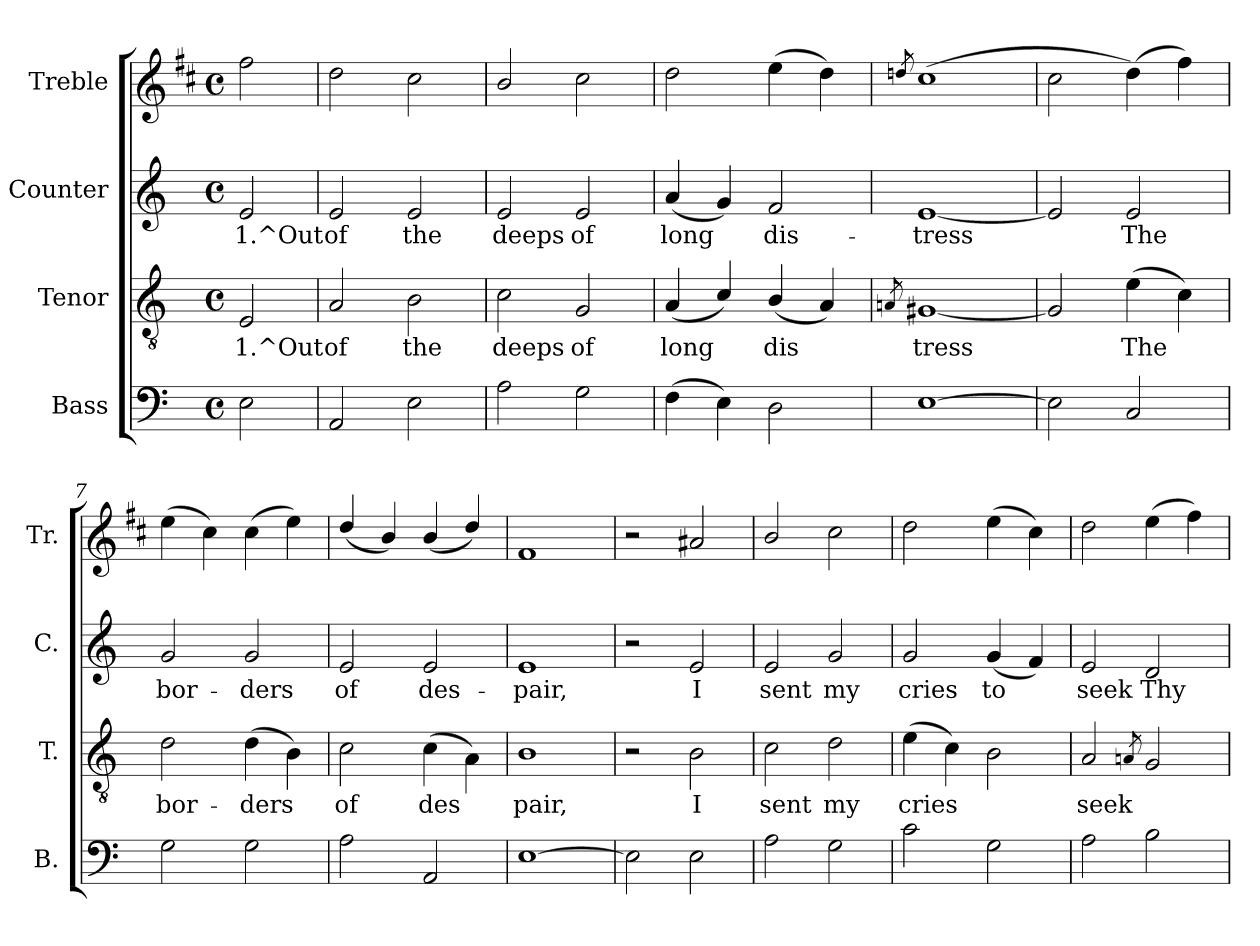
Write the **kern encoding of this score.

**kern	**text	**kern	**text	**kern	**text	**kern
*part4	*part4	*part3	*part3	*part2	*part2	*part1
*staff4	*staff4	*staff3	*staff3	*staff2	*staff2	*staff1
*I"Bass	*	*I"Tenor	*	*I"Counter	*	*I"Treble
*I'B.	*	*I'T.	*	*I'C.	*	*I'Tr.
!!LO:PB:g=z
*stria5	*	*stria5	*	*stria5	*	*stria5
*clefF4	*	*clefGv2	*	*clefG2	*	*clefG2
*	*	*	*	*	*	*ITrd1c2
*k[]	*	*k[]	*	*k[]	*	*k[]
*C:	*	*C:	*	*C:	*	*C:
*M4/4	*	*M4/4	*	*M4/4	*	*M4/4
*met(c)	*	*met(c)	*	*met(c)	*	*met(c)
=1	=1	=1	=1	=1	=1	=1
!	!LO:LY:b:rj	!	!LO:LY:a:rj	!	!LO:LY:b:rj	!
2E\	.	2E/	1.^Out	2e/	1.^Out	2ee\
=2	=2	=2	=2	=2	=2	=2
!	!LO:LY:b:rj	!	!LO:LY:a:rj	!	!LO:LY:b:rj	!
2AA/	.	2A/	of	2e/	of	2cc\
!	!LO:LY:b:rj	!	!LO:LY:a:rj	!	!LO:LY:b:rj	!
2E\	.	2B\	the	2e/	the	2b\
=3	=3	=3	=3	=3	=3	=3
!	!LO:LY:b:rj	!	!LO:LY:a:rj	!	!LO:LY:b:rj	!
2A\	.	2c\	deeps	2e/	deeps	2a/
!	!LO:LY:b:rj	!	!LO:LY:a:rj	!	!LO:LY:b:rj	!
2G\	.	2G/	of	2e/	of	2b\
=4	=4	=4	=4	=4	=4	=4
!	!LO:LY:b:rj	!	!LO:LY:a:rj	!	!LO:LY:b:rj	!
(>4F\	.	(<4A/	long	(<4a/	long	2cc\
!	!LO:LY:b:rj	!	!LO:LY:a:rj	!	!LO:LY:b:rj	!
4E\)	.	4c/)	.	4g/)	.	.
!	!LO:LY:b:rj	!	!LO:LY:a:rj	!	!LO:LY:b:rj	!
2D\	.	(<4B/	dis-	2f/	dis-	(>4dd\
!	!	!	!LO:LY:a:rj	!	!	!
.	.	4A/)	--	.	.	4cc\)
=5	=5	=5	=5	=5	=5	=5
.	.	8qAn/	.	.	.	8qccn/
!	!LO:LY:b:rj	!	!LO:LY:a:rj	!	!LO:LY:b:rj	!
[>1E	.	[<1G#X	-tress	[<1e	-tress	(>1b
=6	=6	=6	=6	=6	=6	=6
!	!LO:LY:b:rj	!	!LO:LY:a:rj	!	!LO:LY:b:rj	!
2E\]	.	2G#/]	.	2e/]	.	2b\
!	!LO:LY:b:rj	!	!LO:LY:a:rj	!	!LO:LY:b:rj	!
2C/	.	(>4e\	The	2e/	The	(>4cc\)
!	!	!	!LO:LY:a:rj	!	!	!
.	.	4c\)	.	.	.	4ee\)
=7	=7	=7	=7	=7	=7	=7
!	!LO:LY:b:rj	!	!LO:LY:a:rj	!	!LO:LY:b:rj	!
2G\	.	2d\	bor-	2g/	bor-	(>4dd\
.	.	.	.	.	.	4b\)
!	!LO:LY:b:rj	!	!LO:LY:a:rj	!	!LO:LY:b:rj	!
2G\	.	(>4d\	-ders	2g/	-ders	(>4b\
!	!	!	!LO:LY:a:rj	!	!	!
.	.	4B\)	.	.	.	4dd\)
=8	=8	=8	=8	=8	=8	=8
!	!LO:LY:b:rj	!	!LO:LY:a:rj	!	!LO:LY:b:rj	!
2A\	.	2c\	of	2e/	of	(<4cc/
.	.	.	.	.	.	4a/)
!	!LO:LY:b:rj	!	!LO:LY:a:rj	!	!LO:LY:b:rj	!
2AA/	.	(>4c\	des-	2e/	des-	(<4a/
!	!	!	!LO:LY:a:rj	!	!	!
.	.	4A\)	--	.	.	4cc/)
=9	=9	=9	=9	=9	=9	=9
!	!LO:LY:b:rj	!	!LO:LY:a:rj	!	!LO:LY:b:rj	!
[>1E	.	1B	-pair,	1e	-pair,	1e
=10	=10	=10	=10	=10	=10	=10
!	!LO:LY:b:rj	!	!	!	!	!
2E\]	.	2r	.	2r	.	2r
!	!LO:LY:b:rj	!	!LO:LY:a:rj	!	!LO:LY:b:rj	!
2E\	.	2B\	I	2e/	I	2g#X/
=11	=11	=11	=11	=11	=11	=11
!	!LO:LY:b:rj	!	!LO:LY:a:rj	!	!LO:LY:b:rj	!
2A\	.	2c\	sent	2e/	sent	2a/
!	!LO:LY:b:rj	!	!LO:LY:a:rj	!	!LO:LY:b:rj	!
2G\	.	2d\	my	2g/	my	2b\
=12	=12	=12	=12	=12	=12	=12
!	!LO:LY:b:rj	!	!LO:LY:a:rj	!	!LO:LY:b:rj	!
2c\	.	(>4e\	cries	2g/	cries	2cc\
!	!	!	!LO:LY:a:rj	!	!	!
.	.	4c\)	.	.	.	.
!	!LO:LY:b:rj	!	!LO:LY:a:rj	!	!LO:LY:b:rj	!
2G\	.	2B\	.	(<4g/	to	(>4dd\
!	!	!	!	!	!LO:LY:b:rj	!
.	.	.	.	4f/)	.	4b\)
=13	=13	=13	=13	=13	=13	=13
!	!LO:LY:b:rj	!	!LO:LY:a:rj	!	!LO:LY:b:rj	!
2A\	.	2A/	seek	2e/	seek	2cc\
.	.	8qAn/	.	.	.	.
!	!LO:LY:b:rj	!	!LO:LY:a:rj	!	!LO:LY:b:rj	!
2B\	.	2G/	.	2d/	Thy	(>4dd\
.	.	.	.	.	.	4ee\)
=	=	=	=	=	=	=
*-	*-	*-	*-	*-	*-	*-
